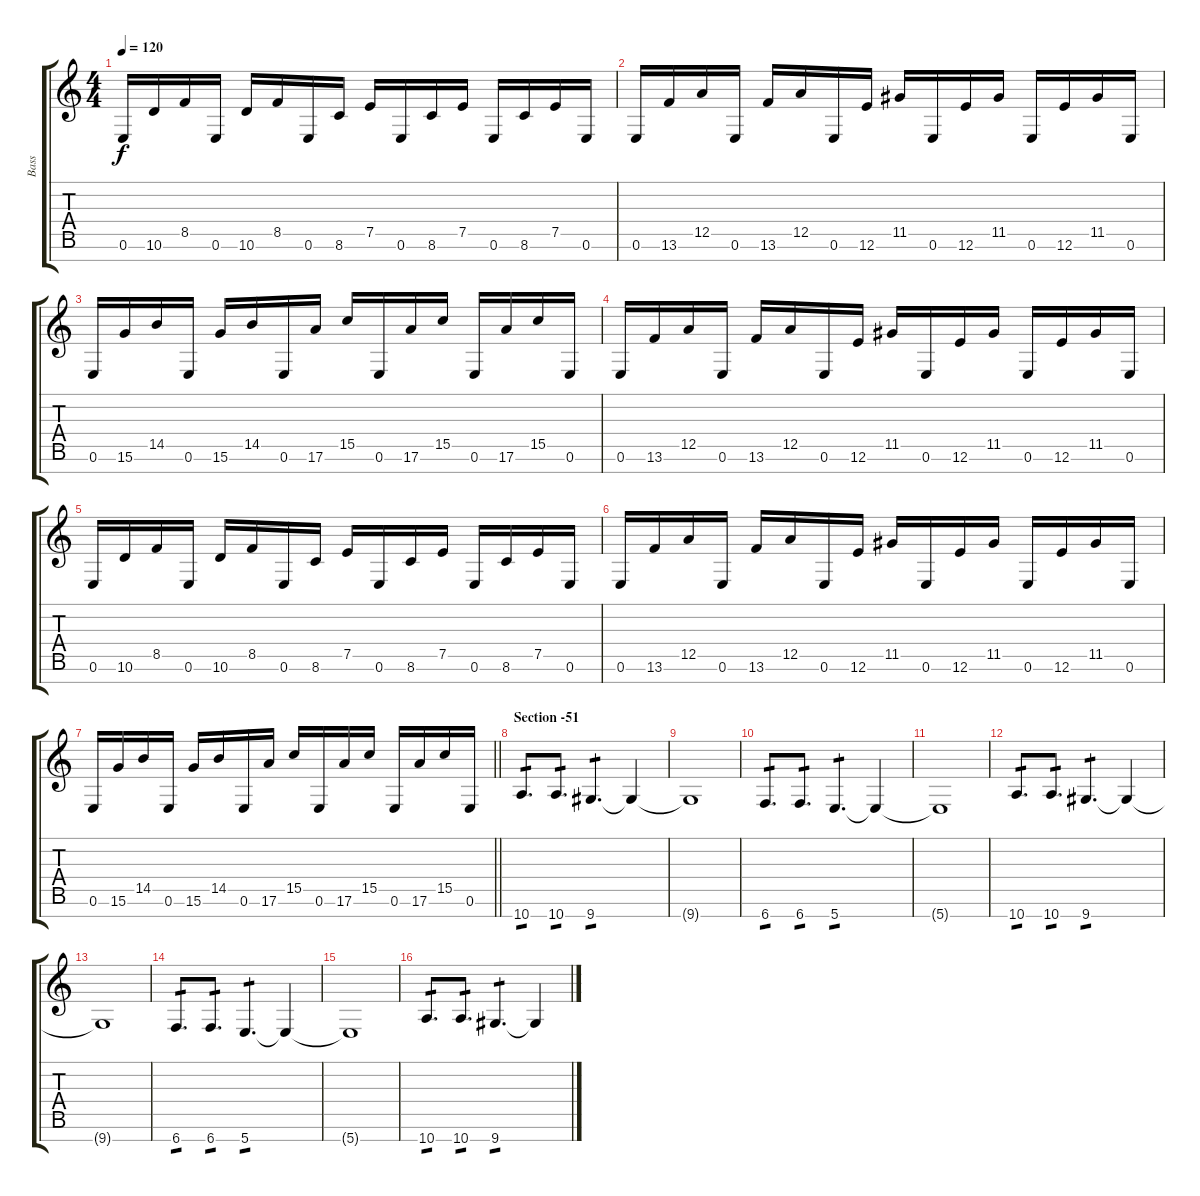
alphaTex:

\track ("Bass" "Bass") {instrument electricbasspick}
\staff {score tabs}
\tuning (E4 B3 G3 D3 A2 E2 B1) {hide}
\ts (4 4)
\tempo 120
\clef g2
\ks c
0.6.16{dy f} 10.6.16 8.5.16 0.6.16 10.6.16 8.5.16 0.6.16 8.6.16 7.5.16 0.6.16 8.6.16 7.5.16 0.6.16 8.6.16 7.5.16 0.6.16 |
0.6.16 13.6.16 12.5.16 0.6.16 13.6.16 12.5.16 0.6.16 12.6.16 11.5.16 0.6.16 12.6.16 11.5.16 0.6.16 12.6.16 11.5.16 0.6.16 |
0.6.16 15.6.16 14.5.16 0.6.16 15.6.16 14.5.16 0.6.16 17.6.16 15.5.16 0.6.16 17.6.16 15.5.16 0.6.16 17.6.16 15.5.16 0.6.16 |
0.6.16 13.6.16 12.5.16 0.6.16 13.6.16 12.5.16 0.6.16 12.6.16 11.5.16 0.6.16 12.6.16 11.5.16 0.6.16 12.6.16 11.5.16 0.6.16 |
0.6.16 10.6.16 8.5.16 0.6.16 10.6.16 8.5.16 0.6.16 8.6.16 7.5.16 0.6.16 8.6.16 7.5.16 0.6.16 8.6.16 7.5.16 0.6.16 |
0.6.16 13.6.16 12.5.16 0.6.16 13.6.16 12.5.16 0.6.16 12.6.16 11.5.16 0.6.16 12.6.16 11.5.16 0.6.16 12.6.16 11.5.16 0.6.16 |
\barLineRight lightlight
0.6.16 15.6.16 14.5.16 0.6.16 15.6.16 14.5.16 0.6.16 17.6.16 15.5.16 0.6.16 17.6.16 15.5.16 0.6.16 17.6.16 15.5.16 0.6.16 |
\section ("" "Section -51")
10.7.8{d tp 1} 10.7.8{d tp 1} 9.7.4{d tp 1} 9.7{t}.4 |
9.7{t}.1 |
6.7.8{d tp 1} 6.7.8{d tp 1} 5.7.4{d tp 1} 5.7{t}.4 |
5.7{t}.1 |
10.7.8{d tp 1} 10.7.8{d tp 1} 9.7.4{d tp 1} 9.7{t}.4 |
9.7{t}.1 |
6.7.8{d tp 1} 6.7.8{d tp 1} 5.7.4{d tp 1} 5.7{t}.4 |
5.7{t}.1 |
10.7.8{d tp 1} 10.7.8{d tp 1} 9.7.4{d tp 1} 9.7{t}.4
